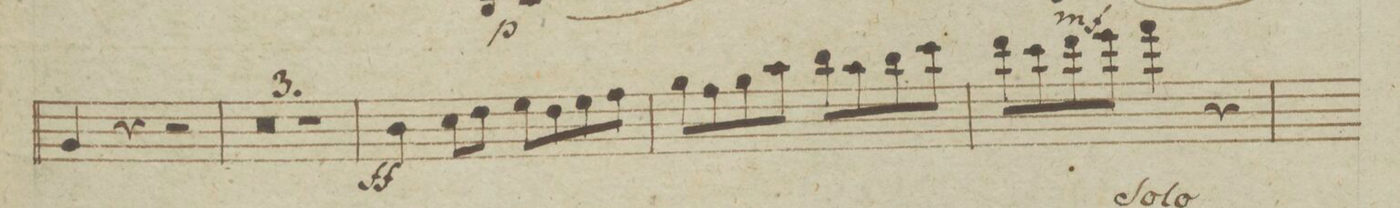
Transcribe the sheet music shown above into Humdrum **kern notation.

**kern	**dynam
*I"Violino Primo	*
*clefG2	*
*k[b-e-]	*
*met(c|)	*
*M2/2	*
4g/	.
4r	.
2r	.
=103	=103
0r	.
=104	=104
=105	=105
1r	.
=106	=106
4b-\	ff
8cc\L	.
8dd\J	.
8ee-\L	.
8dd\	.
8ee-\	.
8ff\J	.
=107	=107
8gg\L	.
8ff\	.
8gg\	.
8aa\J	.
8bb-\L	.
8aa\	.
8bb-\	.
8ccc\J	.
=108	=108
8ddd\L	.
8ccc\	.
8ddd\	.
8eee-\J	.
4fff\	.
4r	.
=109	=109
*-	*-
